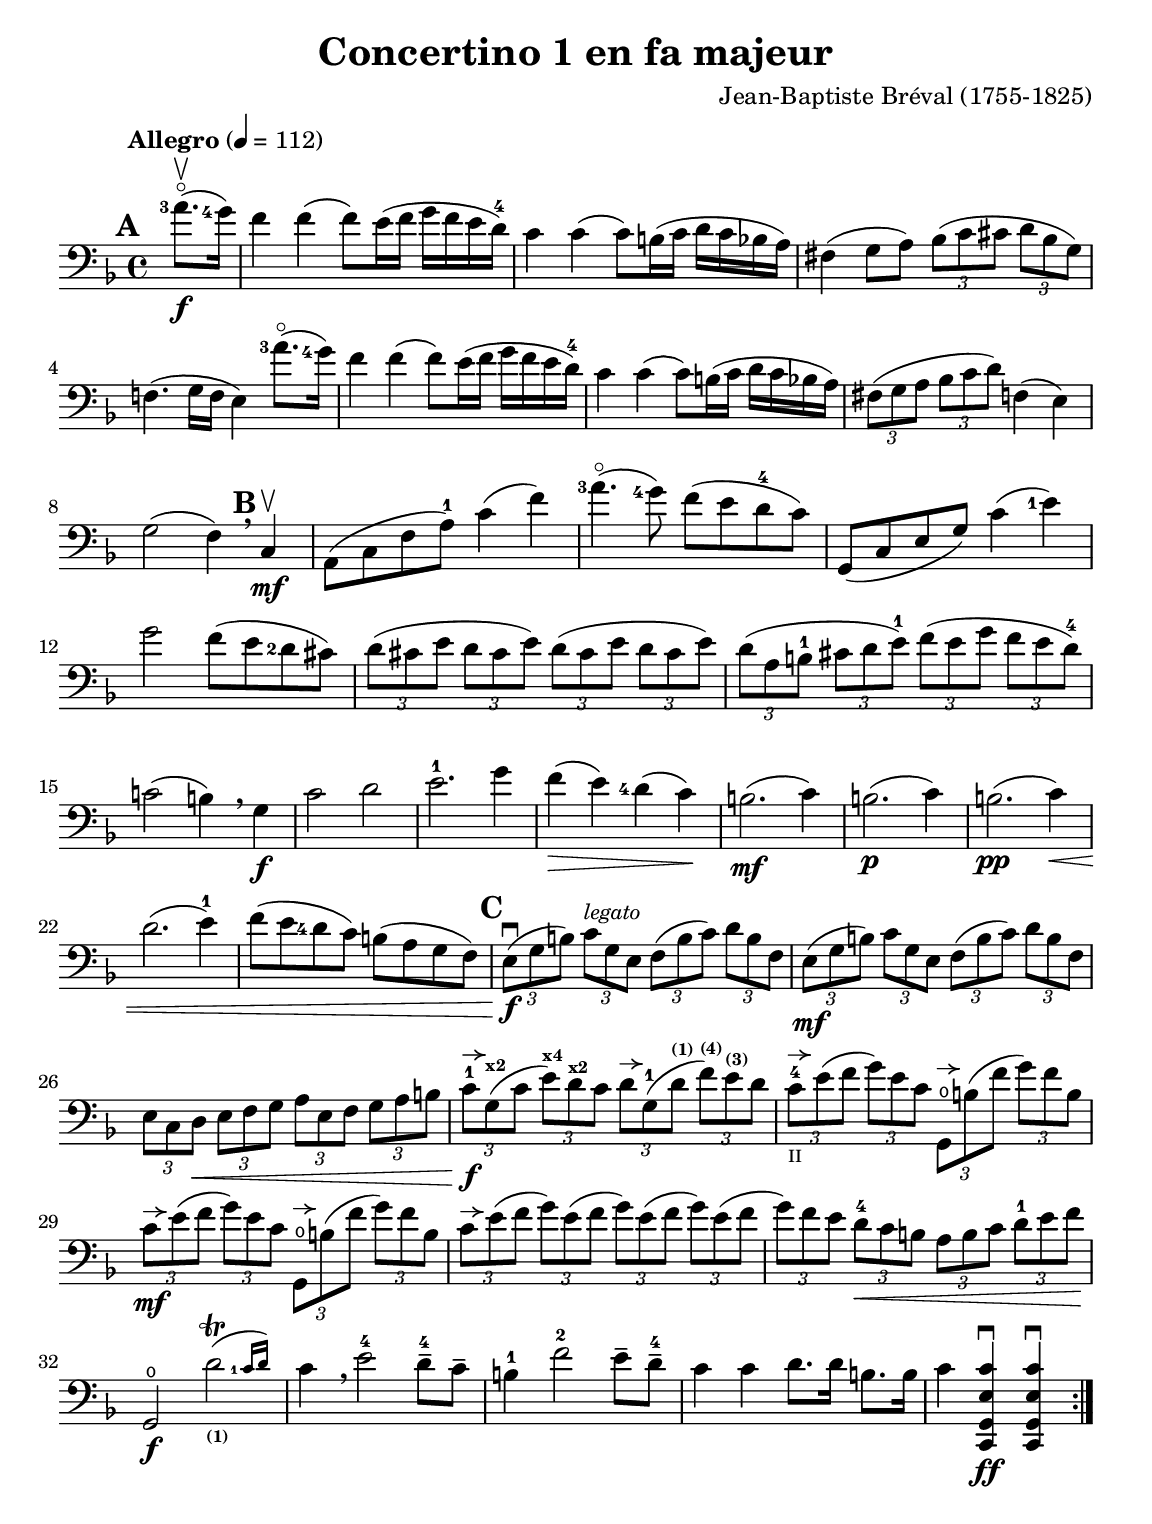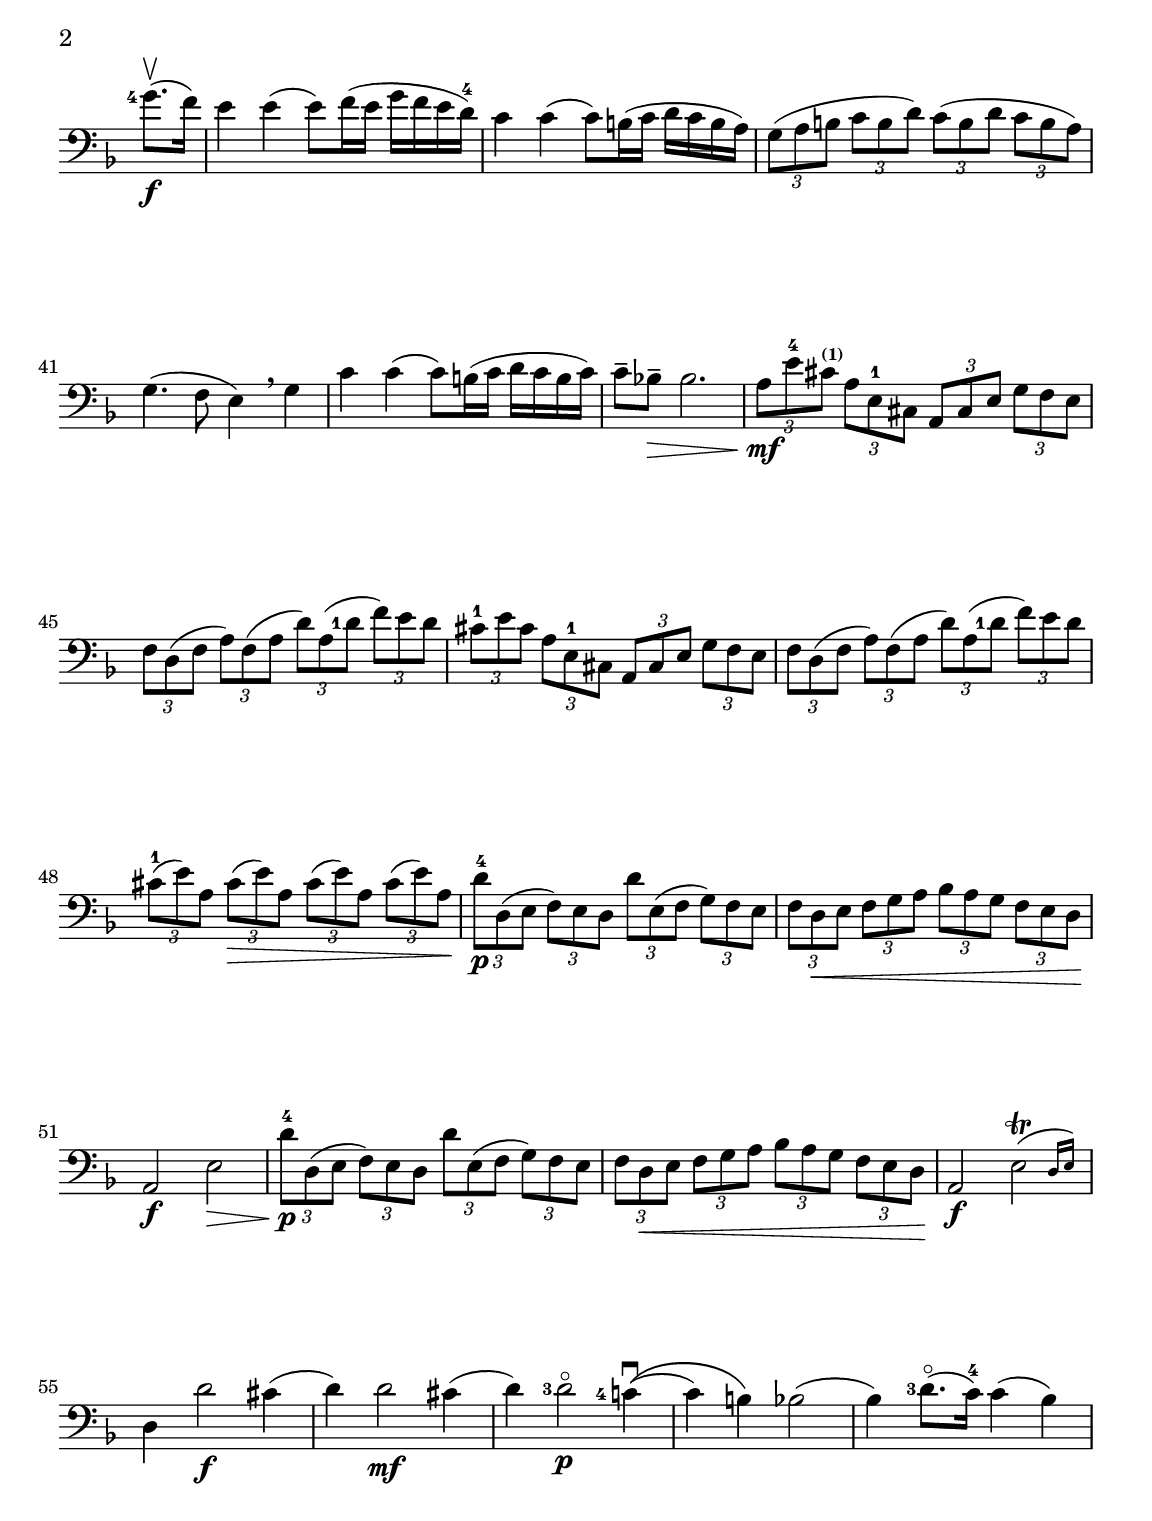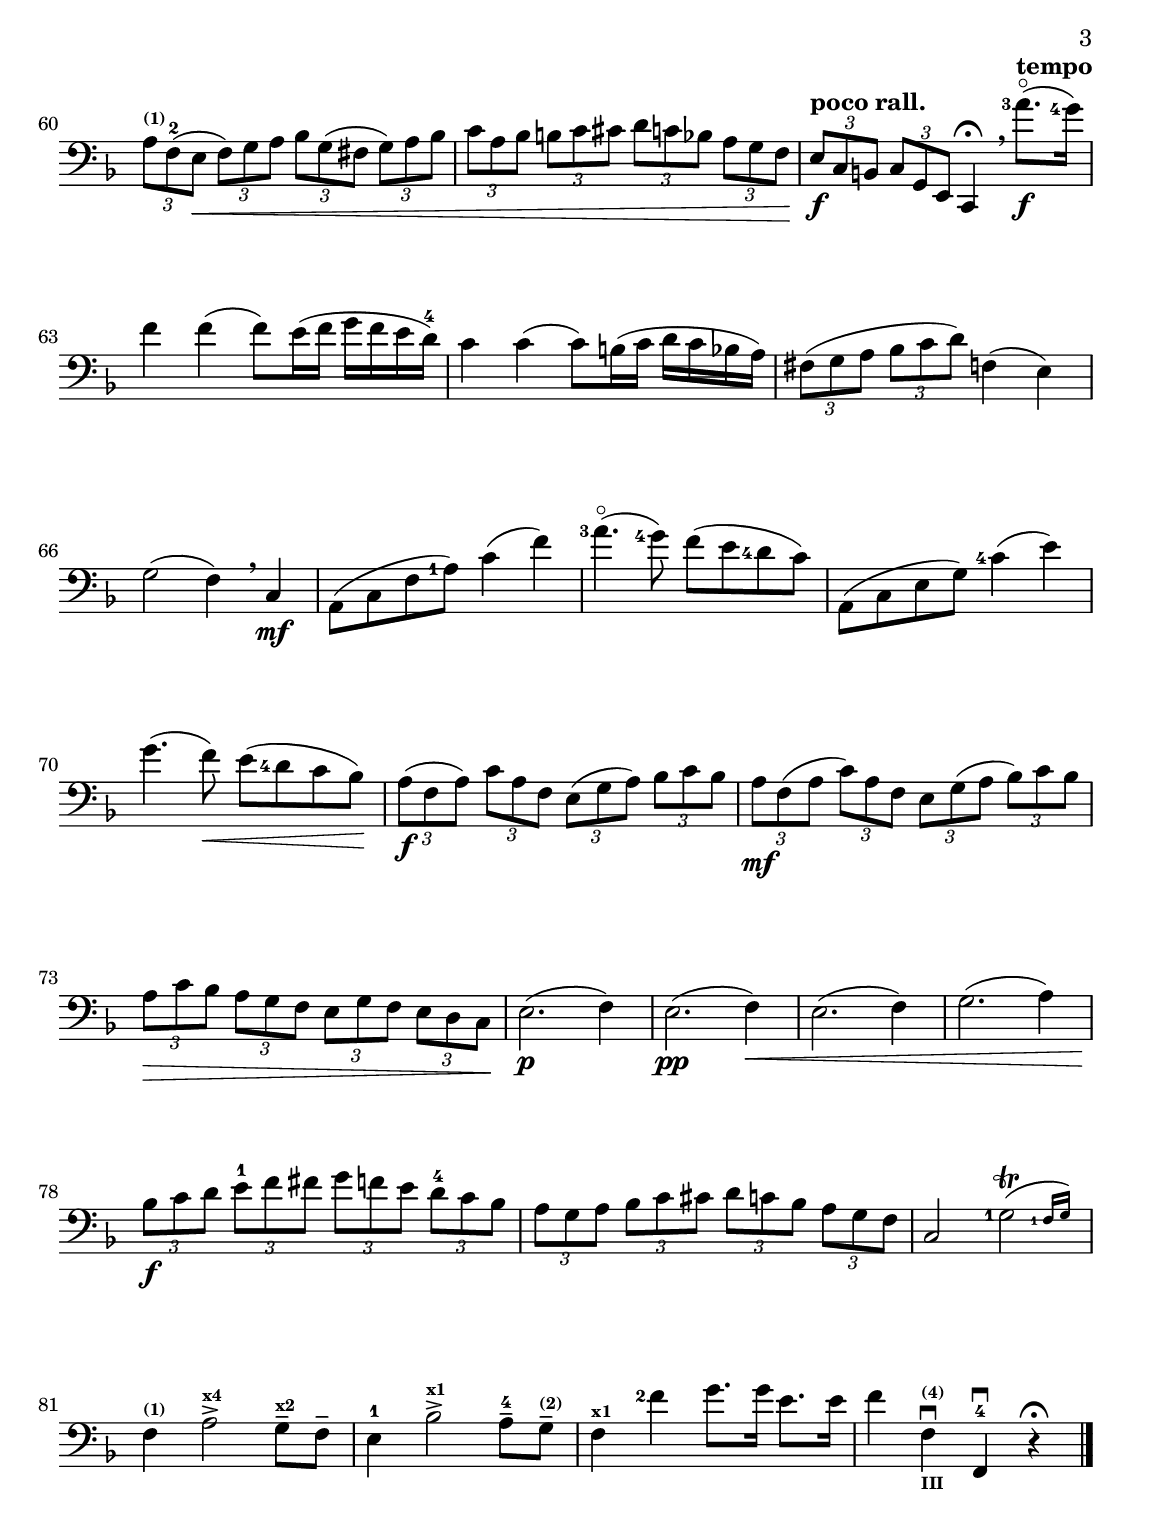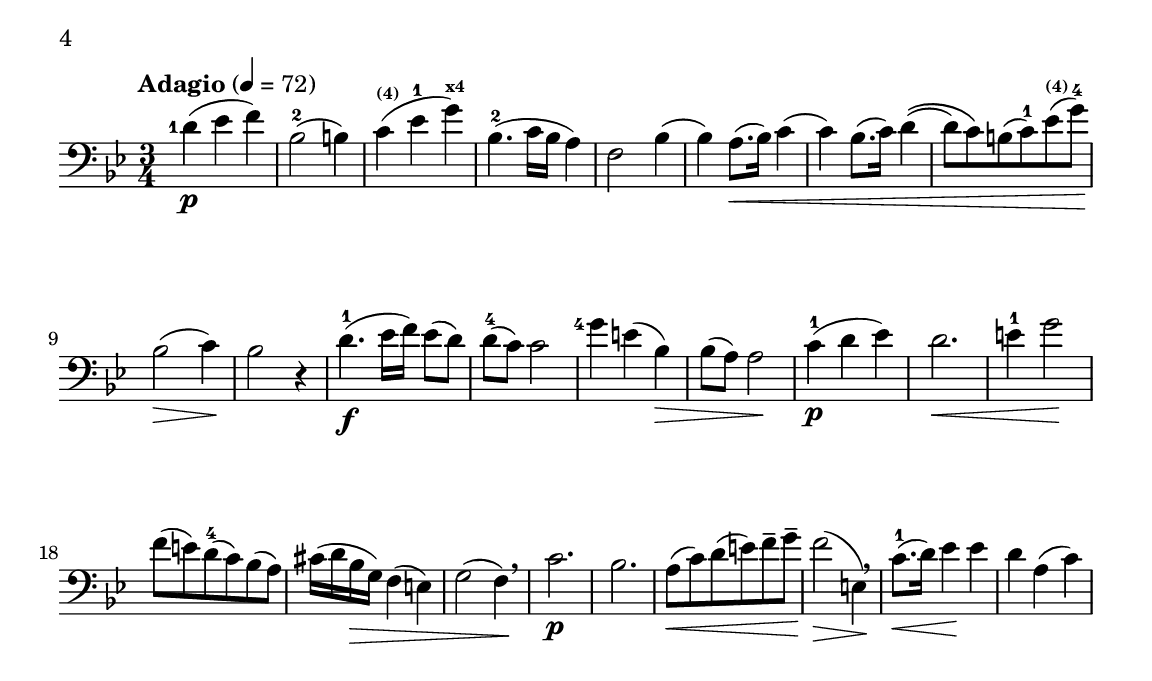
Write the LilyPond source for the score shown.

#(set-global-staff-size 21)

\version "2.18.2"

\header {
  title    = "Concertino 1 en fa majeur"
  composer = "Jean-Baptiste Bréval (1755-1825)"
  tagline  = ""
}

\language "italiano"

% iPad Pro 12.9

\paper {
  paper-width  = 195\mm
  paper-height = 260\mm
  indent = #0
}

allongerUne = \markup {
  \center-column {
    \combine
    \draw-line #'(-2 . 0)
    \arrow-head #X #RIGHT ##f
  }
}

\score {
  \new Staff
%  \with {instrumentName = #"Cello "}
  {
    \override Hairpin.to-barline = ##f
    \tempo "Allegro" 4 = 112
    \time 4/4
    \key fa \major
    \clef "bass"
    \set fingeringOrientations = #'(left)

    \repeat volta 2 {
      \mark \default
      \partial 4 <la'-3>8.\flageolet\upbow\f(<sol'-4>16)                  % 0
      fa'4 fa'4(fa'8) mi'16(fa'16 sol'16 fa'16 mi'16 re'16-4)             % 1
      do'4 do'4(do'8) si!16(do'16 re'16 do'16 sib16 la16)                 % 2
      fad4(sol8 la8)
      \tuplet 3/2 {sib8( do'8 dod'8} \tuplet 3/2 {re'8 sib8 sol8)}        % 3
      fa!4.(sol16 fa16 mi4) <la'-3>8.\flageolet(<sol'-4>16)               % 4
      fa'4 fa'4(fa'8) mi'16(fa'16 sol'16 fa'16 mi'16 re'16-4)             % 5
      do'4 do'4(do'8) si!16(do'16 re'16 do'16 sib16 la16)                 % 6
      \tuplet 3/2 {fad8(sol8 la8}
      \tuplet 3/2 {sib8 do'8 re'8)} fa!4(mi4)                             % 7
      sol2(fa4) \breathe
      \mark \default
      do4\mf\upbow                                                        % 8
      la,8(do8 fa8 la8-1) do'4(fa'4)                                      % 9
      <la'-3>4.\flageolet(<sol'-4>8) fa'8(mi'8 re'8-4 do'8)               % 10
      sol,8(do8 mi8 sol8) do'4(<mi'-1>4)                                  % 11
      sol'2 fa'8(mi'8 <re'-2>8 dod'8)                                     % 12
      \tuplet 3/2 {re'8( dod'8 mi'8} \tuplet 3/2 {re'8 dod'8 mi'8)}
      \tuplet 3/2 {re'8( dod'8 mi'8} \tuplet 3/2 {re'8 dod'8 mi'8)}       % 13
      \tuplet 3/2 {re'8( la8 si!8-1} \tuplet 3/2 {dod'8 re'8 mi'8-1)}
      \tuplet 3/2 {fa'8( mi'8 sol'8} \tuplet 3/2 {fa'8 mi'8 re'8-4)}      % 14
      do'!2(si!4) \breathe sol4\f                                         % 15
      do'2 re'2                                                           % 16
      mi'2.-1 sol'4                                                       % 17
      fa'4\>(mi'4) <re'-4>4(do'4)\!                                       % 18
      si!2.\mf(do'4)                                                      % 19
      si!2.\p(do'4)                                                       % 20
      si!2.\pp(do'4)\<                                                    % 21
      re'2.(mi'4-1)                                                       % 22
      fa'8(mi'8 <re'-4>8 do'8) si!8(la8 sol8 fa8)                         % 23
      \mark \default
      \tuplet 3/2 {mi8\f\downbow( sol8 si!8)}
      \tuplet 3/2 {do'8^\markup{\small\italic "legato"} sol8 mi8}
      \tuplet 3/2 {fa8( si8 do'8)} \tuplet 3/2 {re'8 si8 fa8}             % 24
      \tuplet 3/2 {mi8\mf(sol8 si!8)} \tuplet 3/2 {do'8 sol8 mi8}
      \tuplet 3/2 {fa8(si8 do'8)} \tuplet 3/2 {re'8 si8 fa8}              % 25
      \tuplet 3/2 {mi8 do8 re8\<}
      \tuplet 3/2 {mi8 fa8 sol8}
      \tuplet 3/2 {la8 mi8 fa8}
      \tuplet 3/2 {sol8 la8 si!8}                                         % 26
      \tuplet 3/2 {do'8-1^\allongerUne\f
                   sol8^\markup{\bold\teeny x2}( do'8}
      \tuplet 3/2 {mi'8^\markup{\bold\teeny x4})
                   re'8^\markup{\bold\teeny x2} do'8}
      \tuplet 3/2 {re'8^\allongerUne sol8-1( re'8^\markup{\bold\teeny (1)}}
      \tuplet 3/2 {fa'8)^\markup{\bold\teeny (4)}
                   mi'8^\markup{\bold\teeny (3)} re'8}                    % 27
      \tuplet 3/2 {do'8-4^\allongerUne_\markup{\teeny II} mi'8( fa'8}
      \tuplet 3/2 {sol'8) mi'8 do'8}
      \tuplet 3/2 {sol,8\open^\allongerUne si!8 ( fa'8}
      \tuplet 3/2 {sol'8) fa'8 si8}                                       % 28
      \tuplet 3/2 {do'8\mf^\allongerUne mi'8( fa'8}
      \tuplet 3/2 {sol'8) mi'8 do'8}
      \tuplet 3/2 {sol,8\open^\allongerUne si!8 ( fa'8}
      \tuplet 3/2 {sol'8) fa'8 si8}                                       % 29
      \tuplet 3/2 {do'8^\allongerUne mi'8( fa'8}
      \tuplet 3/2 {sol'8) mi'8( fa'8}
      \tuplet 3/2 {sol'8) mi'8( fa'8}
      \tuplet 3/2 {sol'8) mi'8( fa'8}                                     % 30
      \tuplet 3/2 {sol'8) fa'8 mi'8}
      \tuplet 3/2 {re'8-4\< do'8 si!8}
      \tuplet 3/2 {la8 si8 do'8}
      \tuplet 3/2 {re'8-1 mi'8 fa'8\!}                                    % 31
      sol,2\f\open \afterGrace re'2\trill(_\markup{\bold\teeny (1)}
      {<do'-1>16 re'16)}                                                  % 32
      do'4 \breathe mi'2-4 re'8-4-- do'8--                                % 33
      si!4-1 fa'2-2 mi'8-- re'8-4--                                       % 34
      do'4 do'4 re'8. re'16 si!8. si16                                    % 35
      do'4 <<do,4\ff sol,4 mi4 do'4\downbow>>
      <<do,4 sol,4 mi4 do'4\downbow>>                                     % 36
    }
    \pageBreak
    \set Score.currentBarNumber = #37
    \partial 4 <sol'-4>8.(\f\upbow fa'16)                                 % 00
    mi'4 mi'4(mi'8) fa'16(mi'16 sol'16 fa'16 mi'16 re'16-4)               % 37
    do'4 do'4(do'8) si!16(do'16 re'16 do'16 si16 la16)                    % 38
    \tuplet 3/2 {sol8( la8 si!8} \tuplet 3/2 {do'8 si8 re'8)}
    \tuplet 3/2 {do'8( si8 re'8} \tuplet 3/2 {do'8 si8 la8)}              % 39
    sol4.(fa8 mi4) \breathe sol4                                          % 40
    do'4 do'4(do'8) si!16(do'16 re'16 do'16 si16 do'16)                   % 41
    do'8-- sib!8--\> sib2.                                                % 42
    \tuplet 3/2 {la8\!\mf mi'8-4 dod'8^\markup{\bold\teeny (1)}}
    \tuplet 3/2 {la8 mi8-1 dod8}
    \tuplet 3/2 {la,8 dod8 mi8} \tuplet 3/2 {sol8 fa8 mi8}                % 43
    \tuplet 3/2 {fa8 re8( fa8} \tuplet 3/2 {la8) fa8( la8}
    \tuplet 3/2 {re'8) la8( <re'-1>8} \tuplet 3/2 {fa'8) mi'8 re'8}       % 44
    \tuplet 3/2 {dod'8-1 mi'8 dod'8} \tuplet 3/2 {la8 mi8-1 dod8}
    \tuplet 3/2 {la,8 dod8 mi8} \tuplet 3/2 {sol8 fa8 mi8}                % 45
    \tuplet 3/2 {fa8 re8( fa8} \tuplet 3/2 {la8) fa8( la8}
    \tuplet 3/2 {re'8) la8( <re'-1>8} \tuplet 3/2 {fa'8) mi'8 re'8}       % 46
    \tuplet 3/2 {dod'8-1(mi'8) la8} \tuplet 3/2 {dod'8\>(mi'8) la8}
    \tuplet 3/2 {dod'8(mi'8) la8} \tuplet 3/2 {dod'8(mi'8) la8\!}         % 47
    \tuplet 3/2 {re'8-4\p re8( mi8} \tuplet 3/2 {fa8) mi8 re8}
    \tuplet 3/2 {re'8 mi8( fa8} \tuplet 3/2 {sol8) fa8 mi8}               % 48
    \tuplet 3/2 {fa8 re8\< mi8} \tuplet 3/2 {fa8 sol8 la8}
    \tuplet 3/2 {sib8 la8 sol8} \tuplet 3/2 {fa8 mi8 re8\!}               % 49
    la,2\f mi2\>                                                          % 50
    \tuplet 3/2 {re'8-4\p re8( mi8} \tuplet 3/2 {fa8) mi8 re8}
    \tuplet 3/2 {re'8 mi8( fa8} \tuplet 3/2 {sol8) fa8 mi8}               % 51
    \tuplet 3/2 {fa8 re8\< mi8} \tuplet 3/2 {fa8 sol8 la8}
    \tuplet 3/2 {sib8 la8 sol8} \tuplet 3/2 {fa8 mi8 re8\!}               % 52
    la,2\f \afterGrace mi2\trill( {re16 mi16)}                            % 53
    re4 re'2\f dod'4(                                                     % 54
    re'4) re'2\mf dod'4(                                                  % 55
    re'4) <re'-3>2\flageolet\p <do'!-4>4\downbow\((                       % 56
    do'4) si!4\) sib2(                                                    % 57
    sib4) <re'-3>8.\flageolet(do'16-4) do'4(sib4)                         % 58
    \tuplet 3/2 {la8^\markup{\bold\teeny (1)} fa8-2( mi8\<}
    \tuplet 3/2 {fa8) sol8 la8} \tuplet 3/2 {sib8 sol8( fad8}
    \tuplet 3/2 {sol8) la8 sib8}                                          % 59
    \tuplet 3/2 {do'8 la8 sib8}
    \tuplet 3/2 {si!8 do'8 dod'8}
    \tuplet 3/2 {re'8 do'!8 sib!8}
    \tuplet 3/2 {la8 sol8 fa8\!}                                          % 60
    \tempo "poco rall."
    \tuplet 3/2 {mi8\f do8 si,!8} \tuplet 3/2 {do8 sol,8 mi,8}
    do,4\fermata \breathe
    \tempo "tempo"
    <la'-3>8.\flageolet\f(<sol'-4>16)                                     % 61
    fa'4 fa'4(fa'8) mi'16(fa'16 sol'16 fa'16 mi'16 re'16-4)               % 62
    do'4 do'4(do'8) si!16(do'16 re'16 do'16 sib!16 la16)                  % 63
    \tuplet 3/2 {fad8( sol8 la8} \tuplet 3/2 {sib8 do'8 re'8)}
    fa!4(mi4)                                                             % 64
    sol2(fa4) \breathe do4\mf                                             % 65
    la,8(do8 fa8 <la-1>8) do'4(fa'4)                                      % 66
    <la'-3>4.\flageolet(<sol'-4>8) fa'8(mi'8 <re'-4>8 do'8)               % 67
    la,8(do8 mi8 sol8) <do'-4>4(mi'4)                                     % 68
    sol'4.(fa'8)\< mi'8(<re'-4>8 do'8 sib8)\!                             % 69
    \tuplet 3/2 {la8\f(fa8 la8)} \tuplet 3/2 {do'8 la8 fa8}
    \tuplet 3/2 {mi8(sol8 la8)} \tuplet 3/2 {sib8 do'8 sib8}              % 70
    \tuplet 3/2 {la8\mf fa8( la8} \tuplet 3/2 {do'8) la8 fa8}
    \tuplet 3/2 {mi8 sol8( la8} \tuplet 3/2 {sib8) do'8 sib8}             % 71
    \tuplet 3/2 {la8\> do'8 sib8} \tuplet 3/2 {la8 sol8 fa8}
    \tuplet 3/2 {mi8 sol8 fa8} \tuplet 3/2 {mi8 re8 do8\!}                % 72
    mi2.\p(fa4)                                                           % 73
    mi2.\pp(fa4)\<                                                        % 74
    mi2.(fa4)                                                             % 75
    sol2.(la4)                                                            % 76
    \tuplet 3/2 {sib8\f do'8 re'8} \tuplet 3/2 {mi'8-1 fa'8 fad'8}
    \tuplet 3/2 {sol'8 fa'8 mi'8} \tuplet 3/2 {re'8-4 do'8 sib8}          % 77
    \tuplet 3/2 {la8 sol8 la8} \tuplet 3/2 {sib8 do'8 dod'8}
    \tuplet 3/2 {re'8 do'8 sib8} \tuplet 3/2 {la8 sol8 fa8}               % 78
    do2 \afterGrace <sol-1>2\trill( {<fa-1>16 sol16)}                     % 79
    fa4^\markup{\bold\teeny (1)} la2^\markup{\bold\teeny x4}->
    sol8--^\markup{\bold\teeny x2} fa8--                                  % 80
    mi4-1 <sib>2^\markup{\bold\teeny x1}->
    la8-4-- sol8^\markup{\bold\teeny (2)}--                               % 81
    fa4^\markup{\bold\teeny x1} <fa'-2>4 sol'8. sol'16 mi'8. mi'16        % 82
    fa'4 fa4^\markup{\bold\teeny (4)}_\markup{\bold\teeny III}\downbow
    fa,4-4\downbow r4\fermata
    \bar "|."                                                             % 83
  }
}

\pageBreak

\score {
  \new Staff
%  \with {instrumentName = #"Cello "}
  {
    \override Hairpin.to-barline = ##f
    \tempo "Adagio" 4 = 72
    \time 3/4
    \key sib \major
    \clef "bass"
    \set fingeringOrientations = #'(left)

    <re'-1>4\p( mib'4 fa'4)                                               % 1
    sib2-2( si!4)                                                         % 2
    do'4^\markup{\bold\teeny (4)}( mib'4-1
    sol'4^\markup{\bold\teeny x4})                                        % 3
    sib4.-2( do'16 sib16 la4)                                             % 4
    fa2 sib4(                                                             % 5
    sib4) la8.(\< sib16) do'4(                                            % 6
    do'4) sib8.( do'16) re'4\((                                           % 7
    re'8) do'8\) si!8( do'8-1) mib'8^\markup{\bold\teeny (4)}(
    sol'8-4)\!                                                            % 8
    sib2\>( do'4)\!                                                       % 9
    sib2 r4                                                               % 10
    re'4.\f-1( mib'16 fa'16) mib'8( re'8)                                 % 11
    re'8-4( do'8) do'2                                                    % 12
    <sol'-4>4 mi'!4( sib4)\>                                              % 13
    sib8( la8) la2\!                                                      % 14
    do'4\p-1( re'4 mib'4)                                                 % 15
    re'2.\<                                                               % 16
    mi'4-1 sol'2\!                                                        % 17
    fa'8( mi'!8) re'8-4(do'8) sib8(la8)                                   % 18
    dod'16(re'16 sib16\> sol16) fa4( mi4)                                 % 19
    sol2( fa4)\! \breathe                                                 % 20
    do'2.\p                                                               % 21
    sib2.                                                                 % 22
    la8\<(do'8) re'8(mi'8) fa'8-- sol'8--\!                               % 23
    fa'2\>( mi4)\! \breathe                                               % 24
    do'8.-1\<(re'16) mib'4\! mib'4                                        % 25
    re'4 la4(do'4)                                                        % 26
  }
}